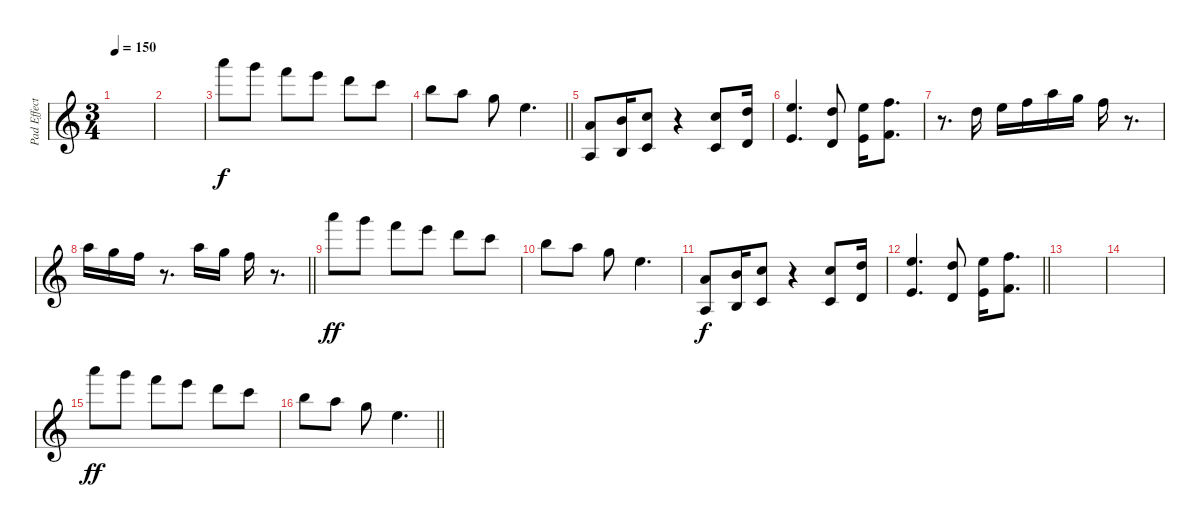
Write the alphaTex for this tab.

\track ("Pad Effect 2 (depth)" "Pad Effect") {instrument dulcimer}
\staff {score}
\tuning (E4 B3 G3 D3 A2 E2) {hide}
\ts (3 4)
\tempo 150
\clef g2
\ks c
|
|
29.1.8 27.1.8 25.1.8 24.1.8 22.1.8 20.1.8 |
\barLineRight lightlight
19.1.8 17.1.8 15.1.8 12.1.4{d} |
(10.2 2.3).8{dy f} (12.2 4.3).16 (13.2 5.3).8 r.4 (13.2 5.3).8 (15.2 7.3).16 |
(17.2 9.3).4{d} (15.2 7.3).8 (17.2 9.3).16 (18.2 10.3).8{d} |
r.8{d} 10.1.16 12.1.16 13.1.16 17.1.16 15.1.16 13.1.16 r.8{d} |
\barLineRight lightlight
17.1.16 15.1.16 13.1.16 r.8{d} 17.1.16 15.1.16 13.1.16 r.8{d} |
29.1.8{dy ff} 27.1.8 25.1.8 24.1.8 22.1.8 20.1.8 |
19.1.8 17.1.8 15.1.8 12.1.4{d} |
(10.2 2.3).8{dy f} (12.2 4.3).16 (13.2 5.3).8 r.4 (13.2 5.3).8 (15.2 7.3).16 |
\barLineRight lightlight
(17.2 9.3).4{d} (15.2 7.3).8 (17.2 9.3).16 (18.2 10.3).8{d} |
|
|
29.1.8{dy ff} 27.1.8 25.1.8 24.1.8 22.1.8 20.1.8 |
\barLineRight lightlight
19.1.8 17.1.8 15.1.8 12.1.4{d}
